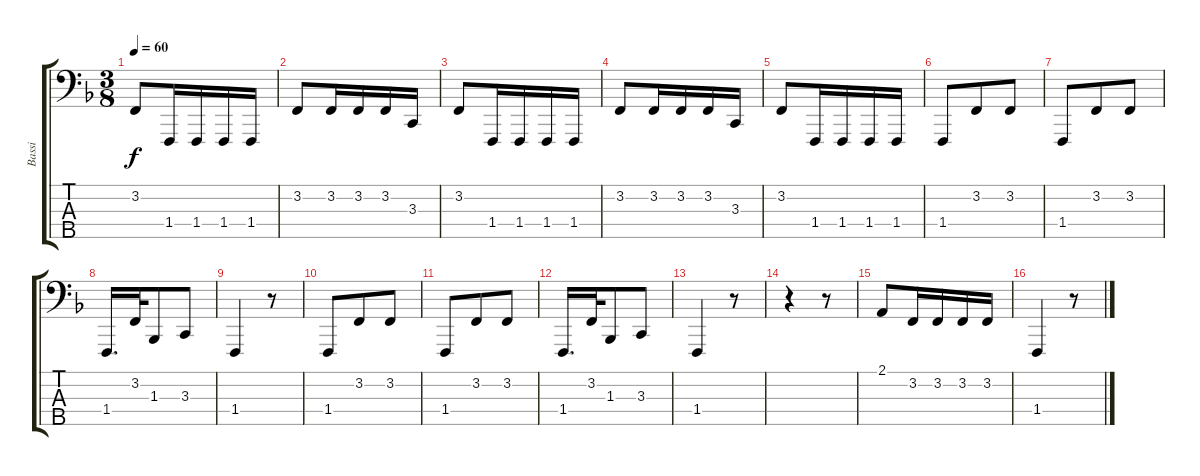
\track ("Bassi" "Bassi") {instrument cello}
\staff {score tabs}
\tuning (G2 D2 A1 E1 B0) {hide}
\ts (3 8)
\tempo 60
\clef f4
\ks f
3.2.8{dy f} 1.4.16 1.4.16 1.4.16 1.4.16 |
3.2.8 3.2.16 3.2.16 3.2.16 3.3.16 |
3.2.8 1.4.16 1.4.16 1.4.16 1.4.16 |
3.2.8 3.2.16 3.2.16 3.2.16 3.3.16 |
3.2.8 1.4.16 1.4.16 1.4.16 1.4.16 |
1.4.8 3.2.8 3.2.8 |
1.4.8 3.2.8 3.2.8 |
1.4.16{d} 3.2.32 1.3.8 3.3.8 |
1.4.4 r.8 |
1.4.8 3.2.8 3.2.8 |
1.4.8 3.2.8 3.2.8 |
1.4.16{d} 3.2.32 1.3.8 3.3.8 |
1.4.4 r.8 |
r.4 r.8 |
2.1.8 3.2.16 3.2.16 3.2.16 3.2.16 |
1.4.4 r.8
